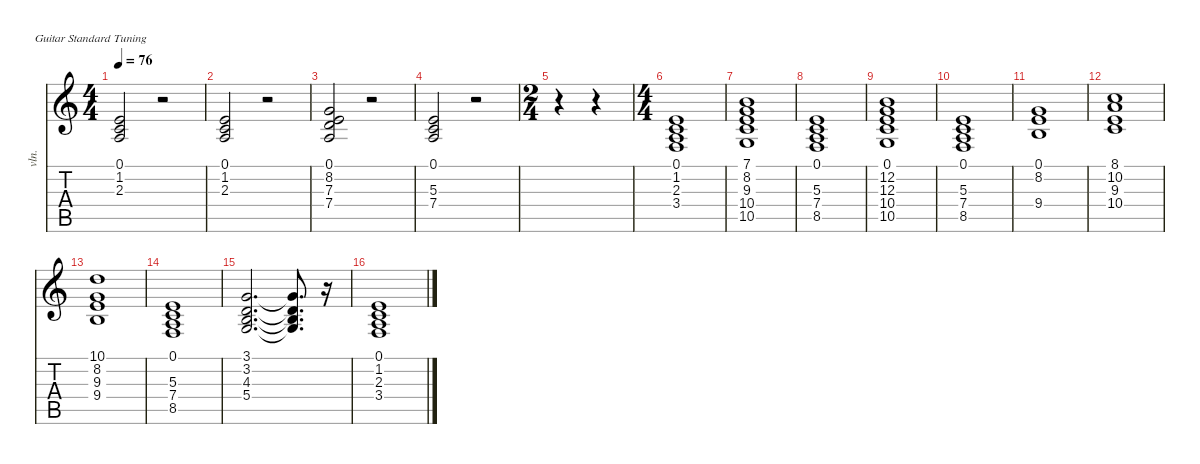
\defaultSystemsLayout 4
\hideDynamics
\bracketExtendMode nobrackets
\otherSystemsTrackNameOrientation horizontal
\track ("Strings (Rhythm)" "vln.") {instrument synthstrings2}
\staff {score tabs}
\tuning (E4 B3 G3 D3 A2 E2)
\ts (4 4)
\tempo 76
\clef g2
\ks c
(0.1 1.2 2.3).2{dy f} r.2 |
(0.1 1.2 2.3).2 r.2 |
(0.1 8.2 7.3 7.4).2 r.2 |
(0.1 5.3 7.4).2 r.2 |
\ts (2 4)
\beaming (8 2 2)
r.4 r.4 |
\ts (4 4)
\beaming (8 2 2 2 2)
(0.1 1.2 2.3 3.4).1 |
(7.1 8.2 9.3 10.4 10.5).1 |
(0.1 5.3 7.4 8.5).1 |
(0.1 12.2 12.3 10.4 10.5).1 |
(0.1 5.3 7.4 8.5).1 |
(0.1 8.2 9.4).1 |
(8.1 10.2 9.3 10.4).1 |
(10.1 8.2 9.3 9.4).1 |
(0.1 5.3 7.4 8.5).1 |
(3.1 3.2 4.3 5.4).2{d} (3.1{t} 3.2{t} 4.3{t} 5.4{t}).8{d} r.16 |
(0.1 1.2 2.3 3.4).1
